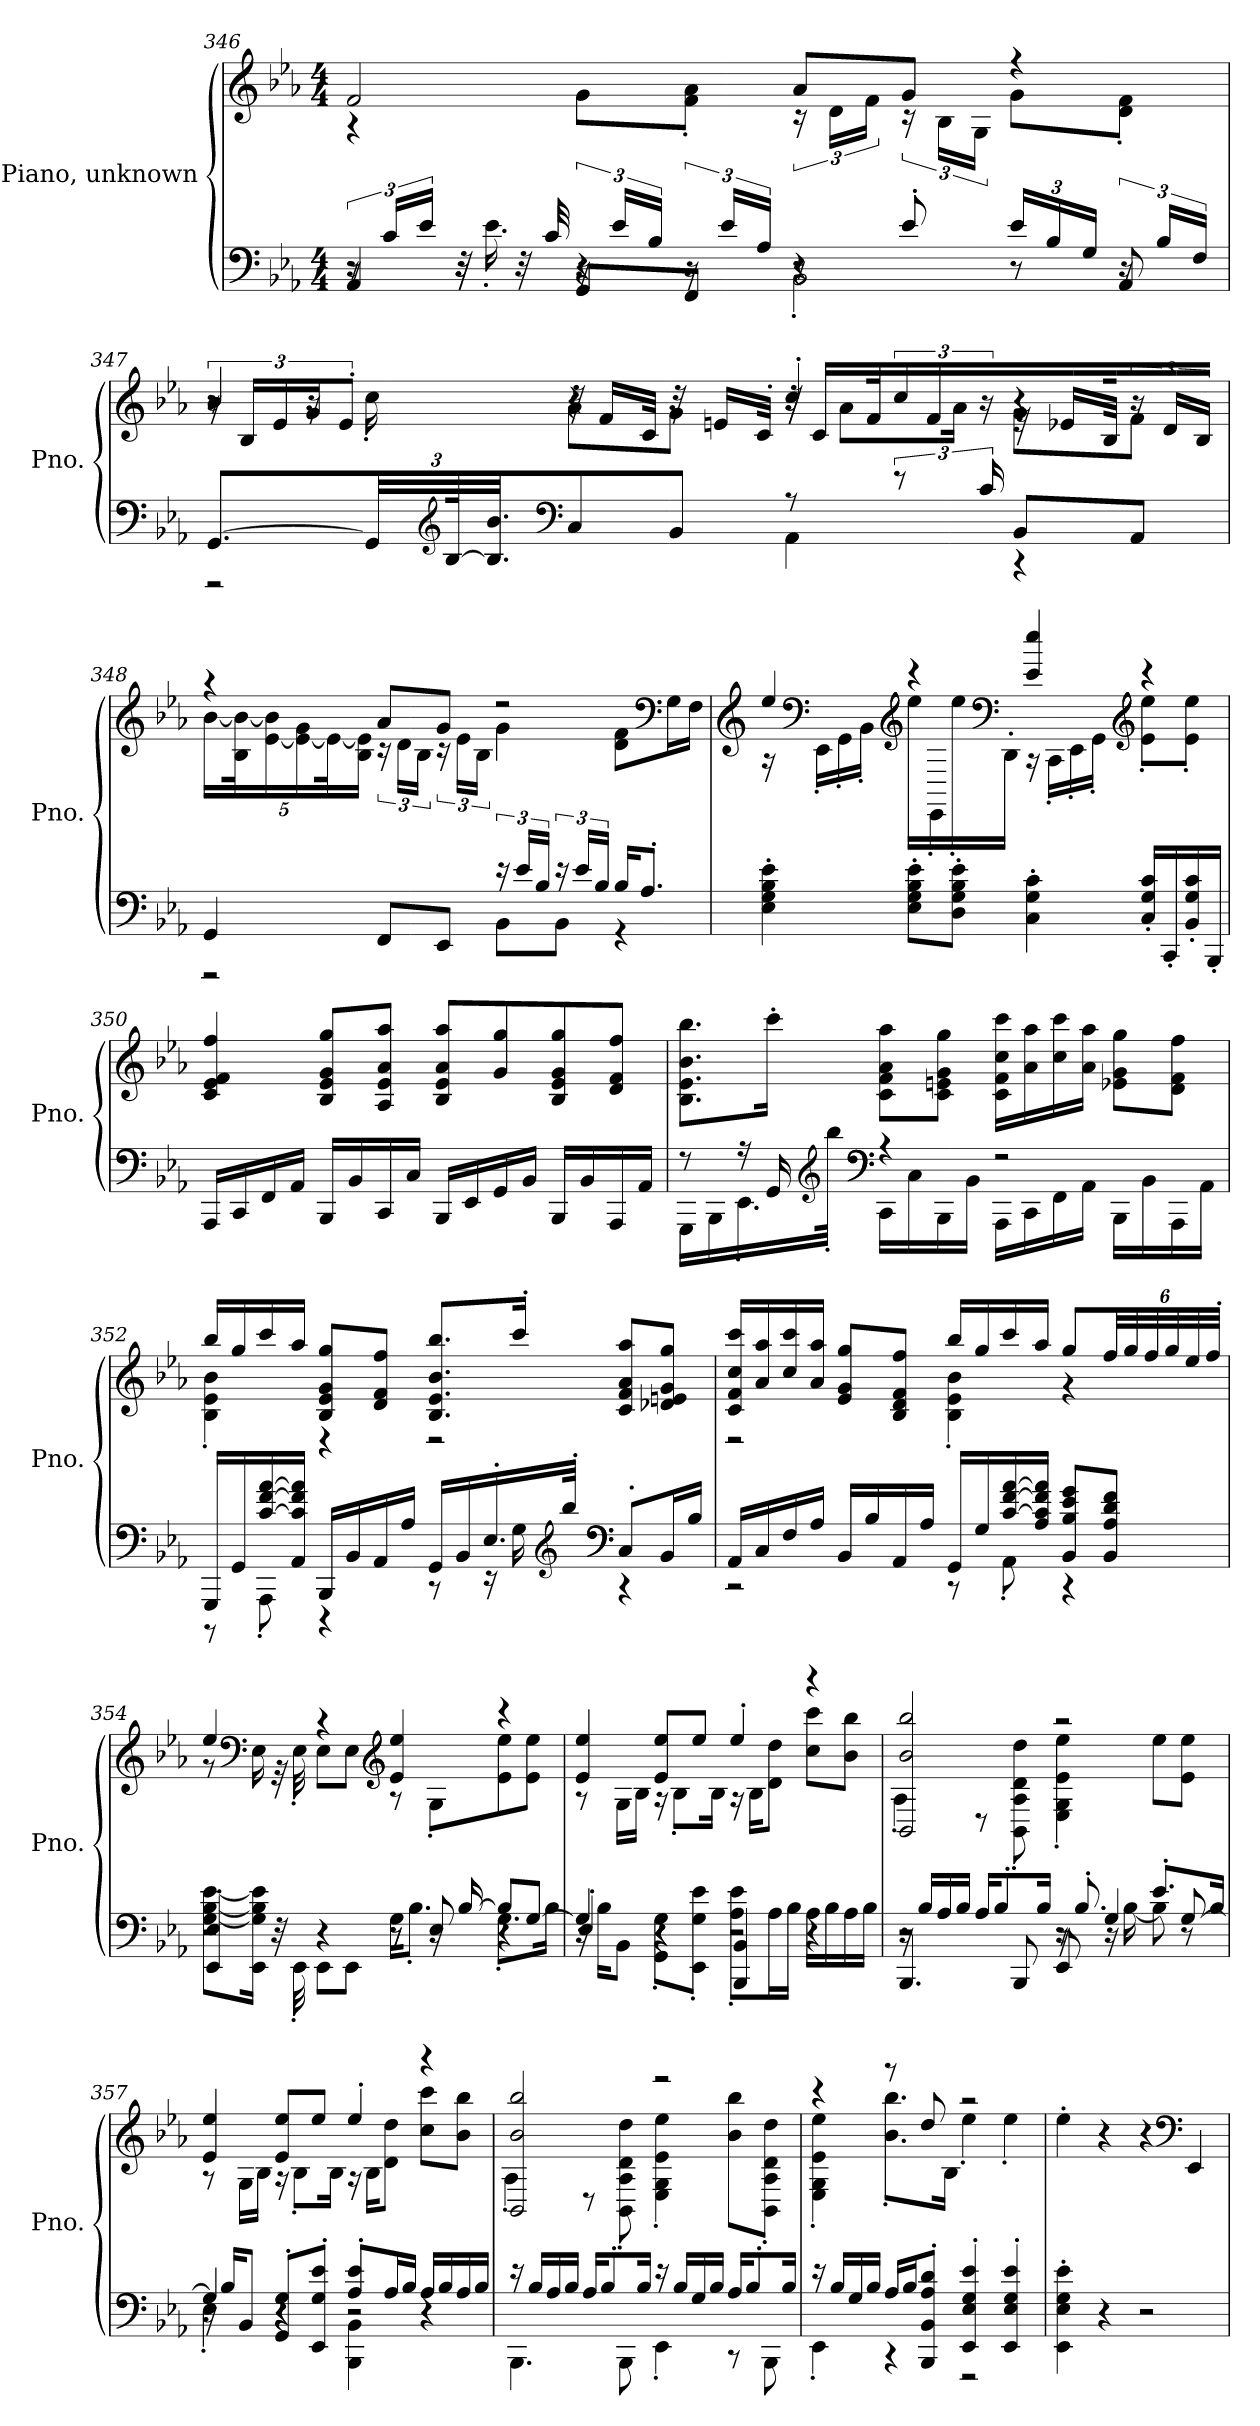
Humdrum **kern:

**kern	**kern
*part1	*part1
*staff2	*staff1
*I"Piano, unknown	*
*I'Pno.	*
!!LO:PB:g=z
*clefF4	*clefG2
*k[b-e-a-]	*k[b-e-a-]
*M4/4	*M4/4
=346	=346
*^	*^
*	*^	*	*
24r	8r	4AA-/	2f/	4r
24c/LL	.	.	.	.
24e-/JJ	.	.	.	.
16r	32r	.	.	.
.	16.e-'\	.	.	.
32r	.	.	.	.
32c/	.	.	.	.
24r	4r	8GG/L	.	8g\L
24e-/LL	.	.	.	.
24B-/JJ	.	.	.	.
24r	.	8FF/J	.	8f\' 8a-\'J
24e-/LL	.	.	.	.
24A-/JJ	.	.	.	.
8r	2BB-'\	4r	8a-/L	24r
.	.	.	.	24d\LL
.	.	.	.	24f\JJ
8e-'/	.	.	8g/J	24r
.	.	.	.	24B-\LL
.	.	.	.	24G\JJ
*Xbrackettup	*	*	*	*
24e-/LL	.	8r	4r	8g\L
24B-/	.	.	.	.
24G/JJ	.	.	.	.
*brackettup	*	*	*	*
24r	.	8AA-/	.	8d\' 8f\'J
24B-/LL	.	.	.	.
24F/JJ	.	.	.	.
*	*v	*v	*	*
!!LO:LB:g=z
=347	=347	=347	=347
*	*	*	*^
[8.GG/L	2r	4b-/	8r	24r
.	.	.	.	24B-/LL
.	.	.	.	24e-/
.	.	.	16r	24g/J
.	.	.	.	12e-'/J
*Xbrackettup	*	*	*	*
48GG/LL]	.	.	16cc'\	.
*clefG2	*	*	*	*
[96B-/K	.	.	.	.
48.B-/] 48.b-/JJ	.	.	.	.
*clefF4	*	*	*	*
8C/	.	4r	8a-\L	32r
.	.	.	.	16f/LL
.	.	.	.	32c/JJk
8BB-/J	.	.	8g\J	32r
.	.	.	.	16en/LL
.	.	.	.	32c'/JJk
8r	4AA-\	4cc'/	16r	32r
.	.	.	.	16c/LL
.	.	.	8a-\L	.
.	.	.	.	32f/K
*brackettup	*	*	*	*
12r	.	.	.	24cc/
.	.	.	.	24f/JJ
.	.	.	16a-\Jk	.
24c/	.	.	.	24r
8BB-/L	4r	4r	8g\L	32r
.	.	.	.	16e-X/LL
.	.	.	.	32B-/JJk
8AA-/J	.	.	8f\J	24r
.	.	.	.	24d/LL
.	.	.	.	24B-/JJ
*	*	*	*v	*v
!!LO:LB:g=z
=348	=348	=348	=348
*	*	*	*Xbrackettup
4GG/	2r	4r	[20b-\LL
.	.	.	40B-\ 40b-\_K
.	.	.	[20e-\ 20b-\]
.	.	.	20e-\_ 20g\
.	.	.	40e-\K_
.	.	.	20B-\ 20e-\]JJ
*	*	*	*brackettup
8FF/L	.	8a-/L	24r
.	.	.	24d\LL
.	.	.	24B-\JJ
8EE-/J	.	8g/J	24r
.	.	.	24e-\LL
.	.	.	24B-\JJ
24r	8BB-\L	2r	4g\
24e-/LL	.	.	.
24B-/JJ	.	.	.
24r	8BB-\J	.	.
24e-/LL	.	.	.
24B-/JJ	.	.	.
16B-/KL	4r	.	8d\ 8f\L
8.A-'/J	.	.	.
*	*	*clefF4	*
.	.	.	16G\L
.	.	.	16F\JJ
*v	*v	*	*
!!LO:LB:g=z	!!
=349	=349	=349
*	*clefG2	*
4E-\' 4G\' 4B-\' 4e-\'	4ee-/	16r
*	*clefF4	*
.	.	16EE-'\LL
.	.	16GG'\
.	.	16BB-'\JJ
*	*clefG2	*
8E-\' 8G\' 8B-\' 8e-\'L	4r	16ee-\LL
.	.	16EE-'\
8D\' 8G\' 8B-\' 8e-\'J	.	16ee-'\
*	*clefF4	*
.	.	16DD'\JJ
4C\' 4G\' 4c\'	4e-/ 4ee-/	16r
.	.	16CC'\LL
.	.	16EE-'\
.	.	16GG'\JJ
*	*clefG2	*
16C/' 16G/' 16c/'LL	4r	8e-\' 8ee-\'L
16CC'/	.	.
16BB-/' 16G/' 16c/'	.	8e-\' 8ee-\'J
16BBB-'/JJ	.	.
*	*v	*v
=350	=350
16AAA-/LL	4c/ 4e-/ 4f/ 4ff/
16CC/	.
16FF/	.
16AA-/JJ	.
16BBB-/LL	8B-/ 8e-/ 8g/ 8gg/L
16BB-/	.
16CC/	8A-/ 8e-/ 8a-/ 8aa-/J
16C/JJ	.
16BBB-/LL	8B-/ 8e-/ 8a-/ 8aa-/L
16EE-/	.
16GG/	8g/ 8gg/
16BB-/JJ	.
16BBB-/LL	8B-/ 8e-/ 8g/ 8gg/
16BB-/	.
16AAA-/	8d/ 8f/ 8ff/J
16AA-/JJ	.
!!LO:LB:g=z
=351	=351
*^	*
8r	16GGG\LL	8.B-\ 8.e-\ 8.b-\ 8.bb-\L
.	16BBB-\	.
16r	16.EE-'\	.
16GG/	.	16ccc'\Jk
*clefG2	*	*
.	32bb-'\JJk	.
*clefF4	*	*
4r	16CC\LL	8c\ 8f\ 8a-\ 8aa-\L
.	16C\	.
.	16BBB-\	8c\ 8en\ 8g\ 8gg\J
.	16BB-\JJ	.
2r	16AAA-\LL	16c\ 16f\ 16cc\ 16ccc\LL
.	16CC\	16a-\ 16aa-\
.	16FF\	16cc\ 16ccc\
.	16AA-\JJ	16a-\ 16aa-\JJ
.	16BBB-\LL	8e-X\ 8g\ 8gg\L
.	16BB-\	.
.	16AAA-\	8d\ 8f\ 8ff\J
.	16AA-\JJ	.
!!LO:LB:g=z
=352	=352	=352
*	*	*^
16GGG/LL	8r	16bb-/LL	4B-\' 4e-\' 4b-\'
16GG/	.	16gg/	.
[16c/ [16f/ [16a-/	8AAA-'\	16ccc/	.
16AA-/ 16c/] 16f/] 16a-/]JJ	.	16aa-/JJ	.
16BBB-/LL	4r	8B-/ 8e-/ 8g/ 8gg/L	4r
16BB-/	.	.	.
16AA-/	.	8d/ 8f/ 8ff/J	.
16A-/JJ	.	.	.
16GG/LL	8r	8.B-/ 8.e-/ 8.b-/ 8.bb-/L	2r
16BB-/	.	.	.
16.E-'/	16r	.	.
.	16G\	16ccc'/Jk	.
*clefG2	*	*	*
32bb-'/JJk	.	.	.
*clefF4	*	*	*
8C'/L	4r	8c/ 8f/ 8a-/ 8aa-/L	.
16BB-/L	.	8d-X/ 8en/ 8g/ 8gg/J	.
16B-/JJ	.	.	.
=353	=353	=353	=353
16AA-/LL	2r	16c/ 16f/ 16cc/ 16ccc/LL	2r
16C/	.	16a-/ 16aa-/	.
16F/	.	16cc/ 16ccc/	.
16A-/JJ	.	16a-/ 16aa-/JJ	.
16BB-/LL	.	8e-/ 8g/ 8gg/L	.
16B-/	.	.	.
16AA-/	.	8B-/ 8d/ 8f/ 8ff/J	.
16A-/JJ	.	.	.
16GG/LL	8r	16bb-/LL	4B-\' 4e-\' 4b-\'
16G/	.	16gg/	.
[16c/ [16f/ [16a-/	8AA-'\	16ccc/	.
16A-/ 16c/] 16f/] 16a-/]JJ	.	16aa-/JJ	.
8BB-/ 8B-/ 8e-/ 8g/L	4r	8gg/L	4r
*	*	*Xbrackettup	*
8BB-/ 8A-/ 8d/ 8f/J	.	48ff/LL	.
.	.	48gg/	.
.	.	48ff/	.
.	.	48gg/	.
.	.	48ee-/	.
.	.	48ff'/JJJ	.
!!LO:PB:g=z	!!
=354	=354	=354	=354
*	*^	*	*
2r	[8G\ [8B-\ [8e-\L	4EE-/' 4E-/'	4ee-/	8r
*	*	*	*clefF4	*
.	16EE-\ 16G\] 16B-\] 16e-\]Jk	.	.	16E-\
.	32r	.	.	32r
.	32EE-'\	.	.	32E-'\
.	8EE-\L	4r	4r	8E-\L
.	8EE-\J	.	.	8E-\J
*	*	*	*clefG2	*
8r	16G\KL	8r	4e-/ 4ee-/	8r
.	8.B-'\J	.	.	.
16r	.	8E-/	.	8G'\L
[16B-/	.	.	.	.
8B-/L]	8.G'\L	4r	4r	8e-\ 8ee-\
[8G/J	.	.	.	8e-\ 8ee-\J
.	16B-\Jk	.	.	.
=355	=355	=355	=355	=355
4G/]	16r	4E-'/	4e-/ 4ee-/	8r
.	16B-\KL	.	.	.
.	8BB-\J	.	.	16G\LL
.	.	.	.	16B-\JJ
4r	8GG\' 8G\'L	4r	8e-/ 8ee-/L	16r
.	.	.	.	8B-'\L
.	8EE-\' 8G\' 8e-\'J	.	8ee-/J	.
.	.	.	.	16B-\Jk
2r	8A-\' 8e-\'L	4BBB-/ 4BB-/	4ee-'/	16r
.	.	.	.	16B-\KL
.	16A-\L	.	.	8d\ 8dd\J
.	16B-\JJ	.	.	.
.	16A-\LL	4r	4r	8cc\ 8ccc\L
.	16B-\	.	.	.
.	16A-\	.	.	8b-\ 8bb-\J
.	16B-\JJ	.	.	.
!!LO:LB:g=z	!!
=356	=356	=356	=356	=356
16r	2r	4.BBB-/	2BB-/ 2b-/ 2bb-/	4A-'\
16B-/LL	.	.	.	.
16A-/	.	.	.	.
16B-/JJ	.	.	.	.
16A-/KL	.	.	.	8r
8B-'/	.	.	.	.
.	.	8BBB-/	.	8BB-\' 8A-\' 8d\' 8dd\'
16B-/Jk	.	.	.	.
16r	8r	8EE-/	2r	4E-\' 4G\' 4e-\' 4ee-\'
8.B-'/	.	.	.	.
.	16r	4G/	.	.
.	[16B-\	.	.	.
8.e-'/L	8B-\]	.	.	8ee-\L
.	8r	[8G/	.	8e-\ 8ee-\J
16B-/Jk	.	.	.	.
=357	=357	=357	=357	=357
16r	4E-'\	4G/]	4e-/ 4ee-/	8r
16B-/KL	.	.	.	.
8BB-/J	.	.	.	16G\LL
.	.	.	.	16B-\JJ
8GG/' 8G/'L	4r	4r	8e-/ 8ee-/L	16r
.	.	.	.	8B-'\L
8EE-/' 8G/' 8e-/'J	.	.	8ee-/J	.
.	.	.	.	16B-\Jk
8A-/' 8e-/'L	4BBB-\ 4BB-\	2r	4ee-'/	16r
.	.	.	.	16B-\KL
16A-/L	.	.	.	8d\ 8dd\J
16B-/JJ	.	.	.	.
16A-/LL	4r	.	4r	8cc\ 8ccc\L
16B-/	.	.	.	.
16A-/	.	.	.	8b-\ 8bb-\J
16B-/JJ	.	.	.	.
*	*v	*v	*	*
!!LO:LB:g=z	!!
=358	=358	=358	=358
16r	4.BBB-\	2BB-/ 2b-/ 2bb-/	4A-'\
16B-/LL	.	.	.
16A-/	.	.	.
16B-/JJ	.	.	.
16A-/KL	.	.	8r
8B-'/	.	.	.
.	8BBB-\	.	8BB-\' 8A-\' 8d\' 8dd\'
16B-/Jk	.	.	.
16r	4EE-'\	2r	4E-\' 4G\' 4e-\' 4ee-\'
16B-/LL	.	.	.
16G/	.	.	.
16B-/JJ	.	.	.
16A-/KL	8r	.	8b-\ 8bb-\L
8B-'/	.	.	.
.	8BBB-\	.	8BB-\' 8A-\' 8d\' 8dd\'J
16B-/Jk	.	.	.
=359	=359	=359	=359
16r	4EE-'\	4r	4E-\' 4G\' 4e-\' 4ee-\'
16B-/LL	.	.	.
16G/	.	.	.
16B-/JJ	.	.	.
16A-/LL	4r	8r	8.b-\' 8.bb-\'L
16B-/J	.	.	.
8BBB-/' 8BB-/' 8A-/' 8d/'J	.	8dd/	.
.	.	.	16B-\Jk
4EE-/' 4E-/' 4G/' 4e-/'	2r	2r	4ee-'\
4EE-/' 4E-/' 4G/' 4e-/'	.	.	4ee-'\
*v	*v	*	*
*	*v	*v
=360	=360
4EE-\' 4E-\' 4G\' 4e-\'	4ee-'\
4r	4r
2r	4r
*	*clefF4
.	4EE-/
=	=
*-	*-
